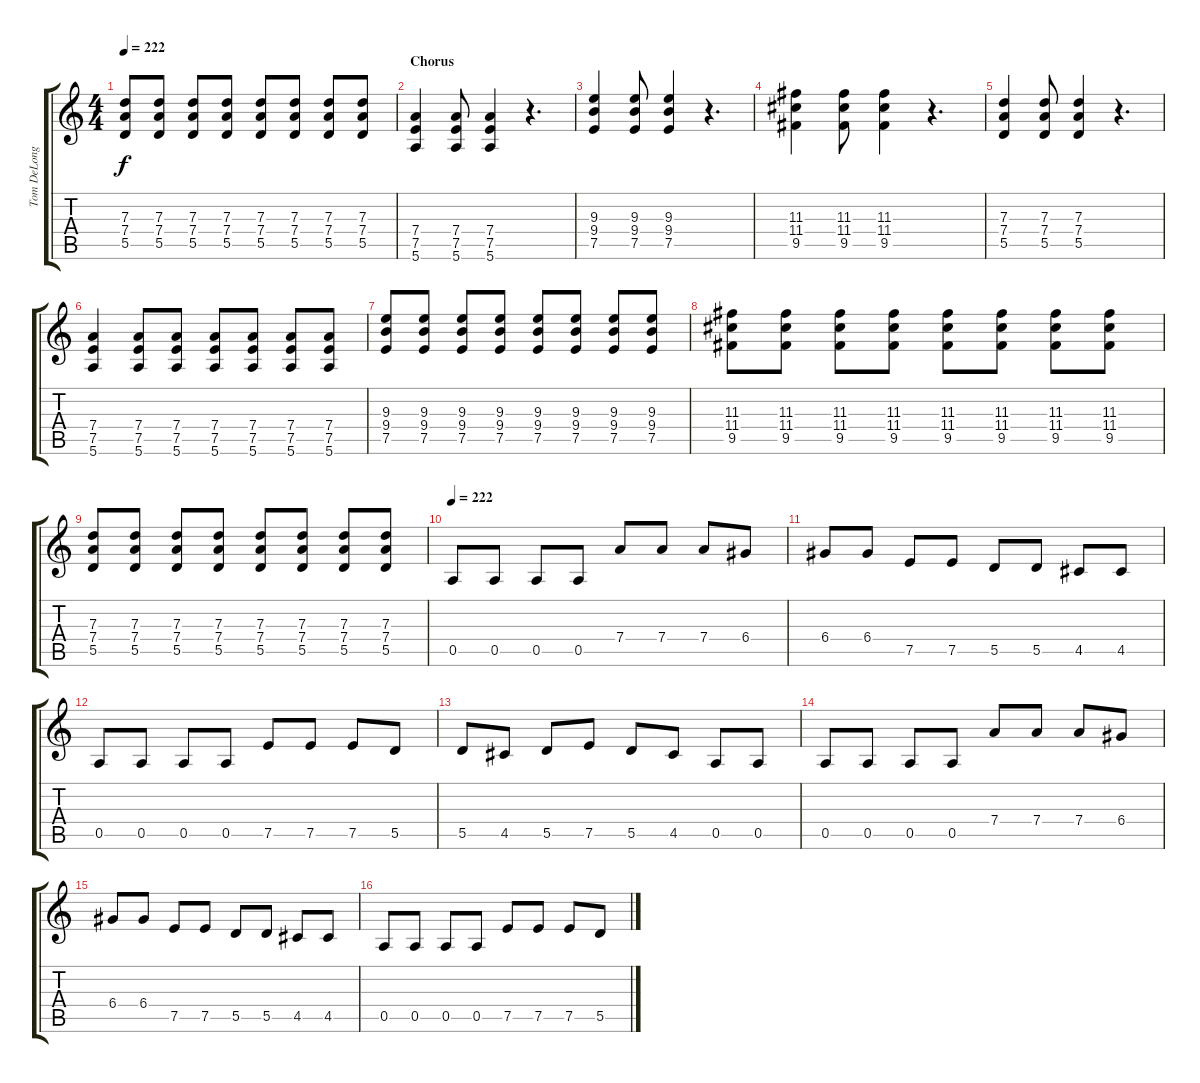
\track ("Tom DeLonge - Guitarra/Guitar" "Tom DeLong") {instrument overdrivenguitar}
\staff {score tabs}
\tuning (E4 B3 G3 D3 A2 E2) {hide}
\ts (4 4)
\tempo 222
\clef g2
\ks c
(7.3 7.4 5.5).8{dy f} (7.3 7.4 5.5).8 (7.3 7.4 5.5).8 (7.3 7.4 5.5).8 (7.3 7.4 5.5).8 (7.3 7.4 5.5).8 (7.3 7.4 5.5).8 (7.3 7.4 5.5).8 |
\section ("" "Chorus")
(7.4 7.5 5.6).4 (7.4 7.5 5.6).8 (7.4 7.5 5.6).4 r.4{d} |
(9.3 9.4 7.5).4 (9.3 9.4 7.5).8 (9.3 9.4 7.5).4 r.4{d} |
(11.3 11.4 9.5).4 (11.3 11.4 9.5).8 (11.3 11.4 9.5).4 r.4{d} |
(7.3 7.4 5.5).4 (7.3 7.4 5.5).8 (7.3 7.4 5.5).4 r.4{d} |
(7.4 7.5 5.6).4 (7.4 7.5 5.6).8 (7.4 7.5 5.6).8 (7.4 7.5 5.6).8 (7.4 7.5 5.6).8 (7.4 7.5 5.6).8 (7.4 7.5 5.6).8 |
(9.3 9.4 7.5).8 (9.3 9.4 7.5).8 (9.3 9.4 7.5).8 (9.3 9.4 7.5).8 (9.3 9.4 7.5).8 (9.3 9.4 7.5).8 (9.3 9.4 7.5).8 (9.3 9.4 7.5).8 |
(11.3 11.4 9.5).8 (11.3 11.4 9.5).8 (11.3 11.4 9.5).8 (11.3 11.4 9.5).8 (11.3 11.4 9.5).8 (11.3 11.4 9.5).8 (11.3 11.4 9.5).8 (11.3 11.4 9.5).8 |
(7.3 7.4 5.5).8 (7.3 7.4 5.5).8 (7.3 7.4 5.5).8 (7.3 7.4 5.5).8 (7.3 7.4 5.5).8 (7.3 7.4 5.5).8 (7.3 7.4 5.5).8 (7.3 7.4 5.5).8 |
\tempo 222
0.5.8 0.5.8 0.5.8 0.5.8 7.4.8 7.4.8 7.4.8 6.4.8 |
6.4.8 6.4.8 7.5.8 7.5.8 5.5.8 5.5.8 4.5.8 4.5.8 |
0.5.8 0.5.8 0.5.8 0.5.8 7.5.8 7.5.8 7.5.8 5.5.8 |
5.5.8 4.5.8 5.5.8 7.5.8 5.5.8 4.5.8 0.5.8 0.5.8 |
0.5.8 0.5.8 0.5.8 0.5.8 7.4.8 7.4.8 7.4.8 6.4.8 |
6.4.8 6.4.8 7.5.8 7.5.8 5.5.8 5.5.8 4.5.8 4.5.8 |
0.5.8 0.5.8 0.5.8 0.5.8 7.5.8 7.5.8 7.5.8 5.5.8
